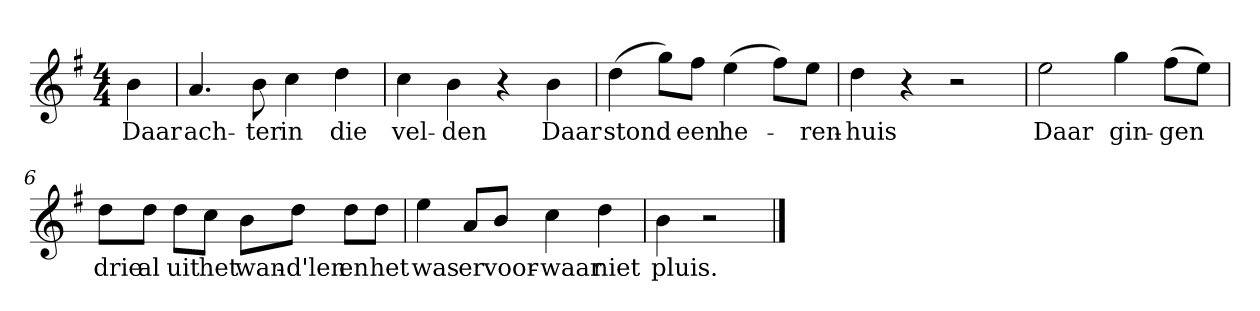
**kern	**text
*part1	*part1
*staff1	*staff1
*clefG2	*
*k[f#]	*
*G:	*
*M4/4	*
*MM120	*
=	=
4b	Daar
=1	=1
4.a	ach-
8b	-ter
4cc	in
4dd	die
=2	=2
4cc	vel-
4b	-den
4r	.
4b	Daar
=3	=3
(4dd	stond
8gg\L)	.
8ff#\J	een
(4ee	he-
8ff#\L)	.
8ee\J	-ren-
=4	=4
4dd	-huis
4r	.
2r	.
=5	=5
2ee	Daar
4gg	gin-
(8ff#\L	-gen
8ee\J)	.
=6	=6
8dd\L	drie
8dd\J	al
8dd\L	uit
8cc\J	het
8b\L	wan-
8dd\J	-d'len
8dd\L	en
8dd\J	het
=7	=7
4ee	was
8a/L	er
8b/J	voor-
4cc	-waar
4dd	niet
=8	=8
4b	pluis.
2r	.
==	==
*-	*-
